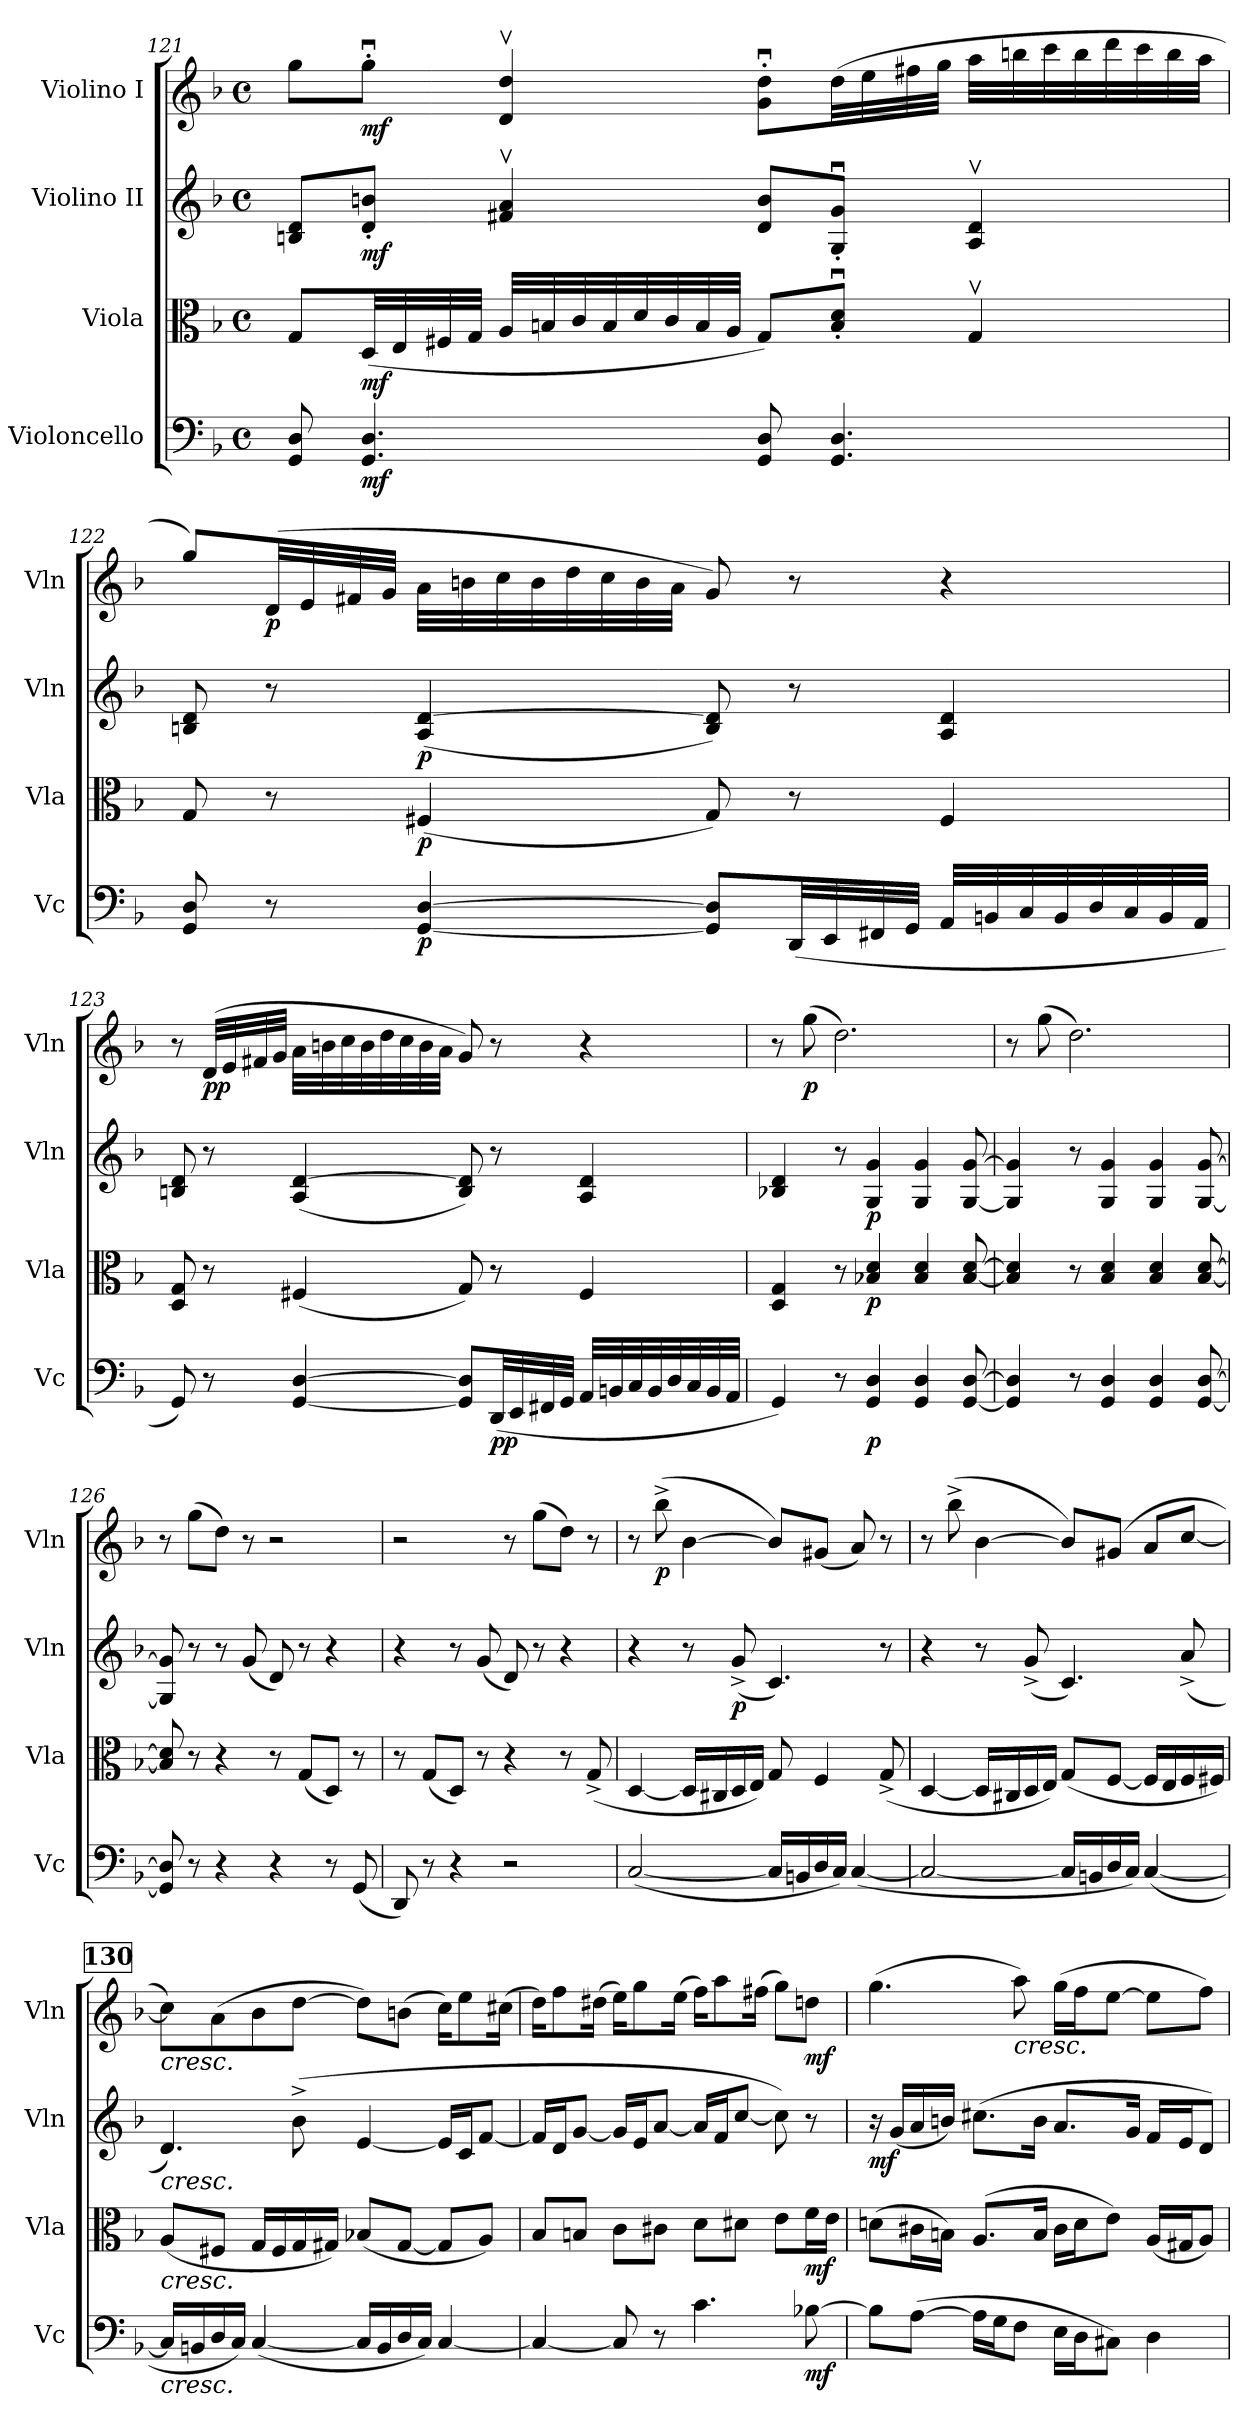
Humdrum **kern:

**kern	**dynam	**kern	**dynam	**kern	**dynam	**kern	**dynam
*part4	*part4	*part3	*part3	*part2	*part2	*part1	*part1
*staff4	*staff4	*staff3	*staff3	*staff2	*staff2	*staff1	*staff1
*I"Violoncello	*	*I"Viola	*	*I"Violino II	*	*I"Violino I	*
*I'Vc	*	*I'Vla	*	*I'Vln	*	*I'Vln	*
!!LO:LB:g=z
*clefF4	*	*clefC3	*	*clefG2	*	*clefG2	*
*k[b-]	*	*k[b-]	*	*k[b-]	*	*k[b-]	*
*M4/4	*	*M4/4	*	*M4/4	*	*M4/4	*
*met(c)	*	*met(c)	*	*met(c)	*	*met(c)	*
=121	=121	=121	=121	=121	=121	=121	=121
8GG/ 8D/	.	8G/L	.	8Bn/ 8d/L	.	8gg\L	.
!	!LO:DY:b	!	!LO:DY:b	!	!LO:DY:b	!	!LO:DY:b
4.GG/ 4.D/	mf	(<32D/LL	mf	8d/' 8bn/'J	mf	8ggu'\J	mf
.	.	32E/	.	.	.	.	.
.	.	32F#X/	.	.	.	.	.
.	.	32G/JJJ	.	.	.	.	.
.	.	32A/LLL	.	4f#X/v 4a/v	.	4d/v 4dd/v	.
.	.	32Bn/	.	.	.	.	.
.	.	32c/	.	.	.	.	.
.	.	32B/	.	.	.	.	.
.	.	32d/	.	.	.	.	.
.	.	32c/	.	.	.	.	.
.	.	32B/	.	.	.	.	.
.	.	32A/JJJ	.	.	.	.	.
8GG/ 8D/	.	8G/L)	.	8d/ 8b/L	.	8g\u' 8dd\u'L	.
4.GG/ 4.D/	.	8B/u' 8d/u'J	.	8G/u' 8g/u'J	.	(>32dd\LL	.
.	.	.	.	.	.	32ee\	.
.	.	.	.	.	.	32ff#X\	.
.	.	.	.	.	.	32gg\JJJ	.
.	.	4Gv/	.	4A/v 4d/v	.	32aa\LLL	.
.	.	.	.	.	.	32bbn\	.
.	.	.	.	.	.	32ccc\	.
.	.	.	.	.	.	32bb\	.
.	.	.	.	.	.	32ddd\	.
.	.	.	.	.	.	32ccc\	.
.	.	.	.	.	.	32bb\	.
.	.	.	.	.	.	32aa\JJJ	.
=122	=122	=122	=122	=122	=122	=122	=122
8GG/ 8D/	.	8G/	.	8Bn/ 8d/	.	8gg\L)	.
!	!	!	!	!	!	!	!LO:DY:b
8r	.	8r	.	8r	.	(>32d/LL	p
.	.	.	.	.	.	32e/	.
.	.	.	.	.	.	32f#X/	.
.	.	.	.	.	.	32g/JJJ	.
!	!LO:DY:b	!	!LO:DY:b	!	!LO:DY:b	!	!
[4GG/ [4D/	p	(<4F#X/	p	(<4A/ [4d/	p	32a\LLL	.
.	.	.	.	.	.	32bn\	.
.	.	.	.	.	.	32cc\	.
.	.	.	.	.	.	32b\	.
.	.	.	.	.	.	32dd\	.
.	.	.	.	.	.	32cc\	.
.	.	.	.	.	.	32b\	.
.	.	.	.	.	.	32a\JJJ	.
8GG/] 8D/]L	.	8G/)	.	8B/ 8d/])	.	8g/)	.
(<32DD/LL	.	8r	.	8r	.	8r	.
32EE/	.	.	.	.	.	.	.
32FF#X/	.	.	.	.	.	.	.
32GG/JJJ	.	.	.	.	.	.	.
32AA/LLL	.	4F#/	.	4A/ 4d/	.	4r	.
32BBn/	.	.	.	.	.	.	.
32C/	.	.	.	.	.	.	.
32BB/	.	.	.	.	.	.	.
32D/	.	.	.	.	.	.	.
32C/	.	.	.	.	.	.	.
32BB/	.	.	.	.	.	.	.
32AA/JJJ	.	.	.	.	.	.	.
!!LO:PB:g=z
=123	=123	=123	=123	=123	=123	=123	=123
8GG/)	.	8D/ 8G/	.	8Bn/ 8d/	.	8r	.
!	!	!	!	!	!	!	!LO:DY:b
8r	.	8r	.	8r	.	(>32d/LLL	pp
.	.	.	.	.	.	32e/	.
.	.	.	.	.	.	32f#X/	.
.	.	.	.	.	.	32g/JJJ	.
!	!LO:DY:b	!	!	!	!	!	!
!	!LO:DY:n=1:b	!	!	!	!	!	!
!	!LO:DY:n=2:b	!	!LO:DY:b	!	!	!	!
!	!	!	!LO:DY:n=1:b	!	!	!	!
!	!	!	!LO:DY:n=2:b	!	!LO:DY:b	!	!
!	!	!	!	!	!LO:DY:n=1:b	!	!
!	!	!	!	!	!LO:DY:n=2:b	!	!
[4GG/ [4D/	other-dynamics pp other-dynamics	(<4F#X/	other-dynamics pp other-dynamics	(<4A/ [4d/	other-dynamics pp other-dynamics	32a\LLL	.
.	.	.	.	.	.	32bn\	.
.	.	.	.	.	.	32cc\	.
.	.	.	.	.	.	32b\	.
.	.	.	.	.	.	32dd\	.
.	.	.	.	.	.	32cc\	.
.	.	.	.	.	.	32b\	.
.	.	.	.	.	.	32a\JJJ	.
8GG/] 8D/]L	.	8G/)	.	8B/ 8d/])	.	8g/)	.
!	!LO:DY:n=3:b	!	!	!	!	!	!
(<32DD/LL	pp	8r	.	8r	.	8r	.
32EE/	.	.	.	.	.	.	.
32FF#X/	.	.	.	.	.	.	.
32GG/JJJ	.	.	.	.	.	.	.
32AA/LLL	.	4F#/	.	4A/ 4d/	.	4r	.
32BBn/	.	.	.	.	.	.	.
32C/	.	.	.	.	.	.	.
32BB/	.	.	.	.	.	.	.
32D/	.	.	.	.	.	.	.
32C/	.	.	.	.	.	.	.
32BB/	.	.	.	.	.	.	.
32AA/JJJ	.	.	.	.	.	.	.
=124	=124	=124	=124	=124	=124	=124	=124
4GG/)	.	4D/ 4G/	.	4B-X/ 4d/	.	8r	.
!	!	!	!	!	!	!	!LO:DY:b
.	.	.	.	.	.	(>8gg\	p
8r	.	8r	.	8r	.	2.dd\)	.
!	!LO:DY:b	!	!LO:DY:b	!	!LO:DY:b	!	!
4GG/ 4D/	p	4B-X/ 4d/	p	4G/ 4g/	p	.	.
4GG/ 4D/	.	4B-/ 4d/	.	4G/ 4g/	.	.	.
[8GG/ [8D/	.	[8B-/ [8d/	.	[8G/ [8g/	.	.	.
=125	=125	=125	=125	=125	=125	=125	=125
4GG/] 4D/]	.	4B-/] 4d/]	.	4G/] 4g/]	.	8r	.
.	.	.	.	.	.	(>8gg\	.
8r	.	8r	.	8r	.	2.dd\)	.
4GG/ 4D/	.	4B-/ 4d/	.	4G/ 4g/	.	.	.
4GG/ 4D/	.	4B-/ 4d/	.	4G/ 4g/	.	.	.
[8GG/ [8D/	.	[8B-/ [8d/	.	[8G/ [8g/	.	.	.
=126	=126	=126	=126	=126	=126	=126	=126
8GG/] 8D/]	.	8B-/] 8d/]	.	8G/] 8g/]	.	8r	.
8r	.	8r	.	8r	.	(>8gg\L	.
4r	.	4r	.	8r	.	8dd\J)	.
.	.	.	.	(<8g/	.	8r	.
4r	.	8r	.	8d/)	.	2r	.
.	.	(<8G/L	.	8r	.	.	.
8r	.	8D/J)	.	4r	.	.	.
(<8GG/	.	8r	.	.	.	.	.
=127	=127	=127	=127	=127	=127	=127	=127
8DD/)	.	8r	.	4r	.	2r	.
8r	.	(<8G/L	.	.	.	.	.
4r	.	8D/J)	.	8r	.	.	.
.	.	8r	.	(<8g/	.	.	.
2r	.	4r	.	8d/)	.	8r	.
.	.	.	.	8r	.	(>8gg\L	.
.	.	8r	.	4r	.	8dd\J)	.
.	.	(<8G^/	.	.	.	8r	.
!!LO:LB:g=z
=128	=128	=128	=128	=128	=128	=128	=128
(<[2C/	.	[4D/	.	4r	.	8r	.
!	!	!	!	!	!	!	!LO:DY:b
.	.	.	.	.	.	(>8bb-^\	p
.	.	16D/LL]	.	8r	.	[4b-\	.
.	.	16C#X/	.	.	.	.	.
!	!	!	!	!	!LO:DY:b	!	!
.	.	16D/	.	(<8g^/	p	.	.
.	.	16E/JJ)	.	.	.	.	.
16C/LL]	.	8G/	.	4.c/)	.	8b-/L])	.
16BBn/	.	.	.	.	.	.	.
16D/	.	4F/	.	.	.	(<8g#X/J	.
16C/JJ)	.	.	.	.	.	.	.
(<[4C/	.	.	.	.	.	8a/)	.
.	.	(<8G^/	.	8r	.	8r	.
=129	=129	=129	=129	=129	=129	=129	=129
2C/_	.	[4D/	.	4r	.	8r	.
.	.	.	.	.	.	(>8bb-^\	.
.	.	16D/LL]	.	8r	.	[4b-\	.
.	.	16C#X/	.	.	.	.	.
.	.	16D/	.	(<8g^/	.	.	.
.	.	16E/JJ)	.	.	.	.	.
16C/LL]	.	(<8G/L	.	4.c/)	.	8b-/L])	.
16BBn/	.	.	.	.	.	.	.
16D/	.	[8F/J	.	.	.	(<8g#X/J	.
16C/JJ)	.	.	.	.	.	.	.
(<[4C/	.	16F/LL]	.	.	.	8a/L	.
.	.	16E/	.	.	.	.	.
.	.	16F/	.	(<8a^/	.	[8cc/J	.
.	.	16F#X/JJ)	.	.	.	.	.
!!LO:REH:place=s1:a:B:fs=14:t=130
=130	=130	=130	=130	=130	=130	=130	=130
!	!	!	!	!	!	!LO:TX:b:i:t=cresc.	!
!	!	!	!	!LO:TX:b:i:t=cresc.	!	!	!
!	!	!LO:TX:b:i:t=cresc.	!	!	!	!	!
!LO:TX:b:i:t=cresc.	!	!	!	!	!	!	!
16C/LL]	.	(<8A/L	.	4.d/)	.	8cc\L])	.
16BBn/	.	.	.	.	.	.	.
16D/	.	8F#X/J	.	.	.	(>8a\	.
16C/JJ)	.	.	.	.	.	.	.
(<[4C/	.	16G/LL	.	.	.	8b-\	.
.	.	16F#/	.	.	.	.	.
.	.	16G/	.	(<8b-^\	.	[8dd\J	.
.	.	16G#X/JJ)	.	.	.	.	.
16C/LL]	.	(<8B-X/L	.	[4e/	.	8dd\L])	.
16BB/	.	.	.	.	.	.	.
16D/	.	[8G#/J	.	.	.	(>8bn\J	.
16C/JJ)	.	.	.	.	.	.	.
[4C/	.	8G#/L]	.	16e/LL]	.	16cc\KL)	.
.	.	.	.	16c/J	.	8ee\	.
.	.	8A/J)	.	[8f/J	.	.	.
.	.	.	.	.	.	(>16cc#X\Jk	.
=131	=131	=131	=131	=131	=131	=131	=131
4C/_	.	8B-/L	.	16f/LL]	.	16dd\KL)	.
.	.	.	.	16d/J	.	8ff\	.
.	.	8Bn/J	.	[8g/J	.	.	.
.	.	.	.	.	.	(>16dd#X\Jk	.
8C/]	.	8c\L	.	16g/LL]	.	16ee\KL)	.
.	.	.	.	16e/J	.	8gg\	.
8r	.	8c#X\J	.	[8a/J	.	.	.
.	.	.	.	.	.	(>16ee\Jk	.
4.c\	.	8d\L	.	16a/LL]	.	16ff\KL)	.
.	.	.	.	16f/J	.	8aa\	.
.	.	8d#X\J	.	[8cc/J	.	.	.
.	.	.	.	.	.	(>16ff#X\Jk	.
.	.	8e\L	.	8cc\])	.	8gg\L)	.
!	!LO:DY:b	!	!LO:DY:b	!	!	!	!LO:DY:b
[8B-X\	mf	16f\L	mf	8r	.	8ddn\J	mf
.	.	16e\JJ	.	.	.	.	.
!!LO:LB:g=z
=132	=132	=132	=132	=132	=132	=132	=132
!	!	!	!	!	!LO:DY:b	!	!
8B-\L]	.	(>8dn\L	.	16r	mf	(>4.gg\	.
.	.	.	.	(<16g/LL	.	.	.
(>[8A\J	.	16c#X\L	.	16a/	.	.	.
.	.	16Bn\JJ)	.	16bn/JJ)	.	.	.
16A\LL]	.	(>8.A/L	.	(>8.cc#X\L	.	.	.
16G\J	.	.	.	.	.	.	.
!	!	!	!	!	!	!LO:TX:b:i:t=cresc.	!
8F\J	.	.	.	.	.	8aa\)	.
.	.	16B/Jk	.	16b\Jk	.	.	.
16E\LL	.	16c#\LL	.	8.a/L	.	(>16gg\LL	.
16D\J	.	16d\J	.	.	.	16ff\J	.
8C#X\J)	.	8e\J)	.	.	.	[8ee\J	.
.	.	.	.	16g/Jk	.	.	.
4D\	.	(<16A/LL	.	16f/LL	.	8ee\L]	.
.	.	16G#X/J	.	16e/J	.	.	.
.	.	8A/J)	.	8d/J)	.	8ff\J)	.
=	=	=	=	=	=	=	=
*-	*-	*-	*-	*-	*-	*-	*-
